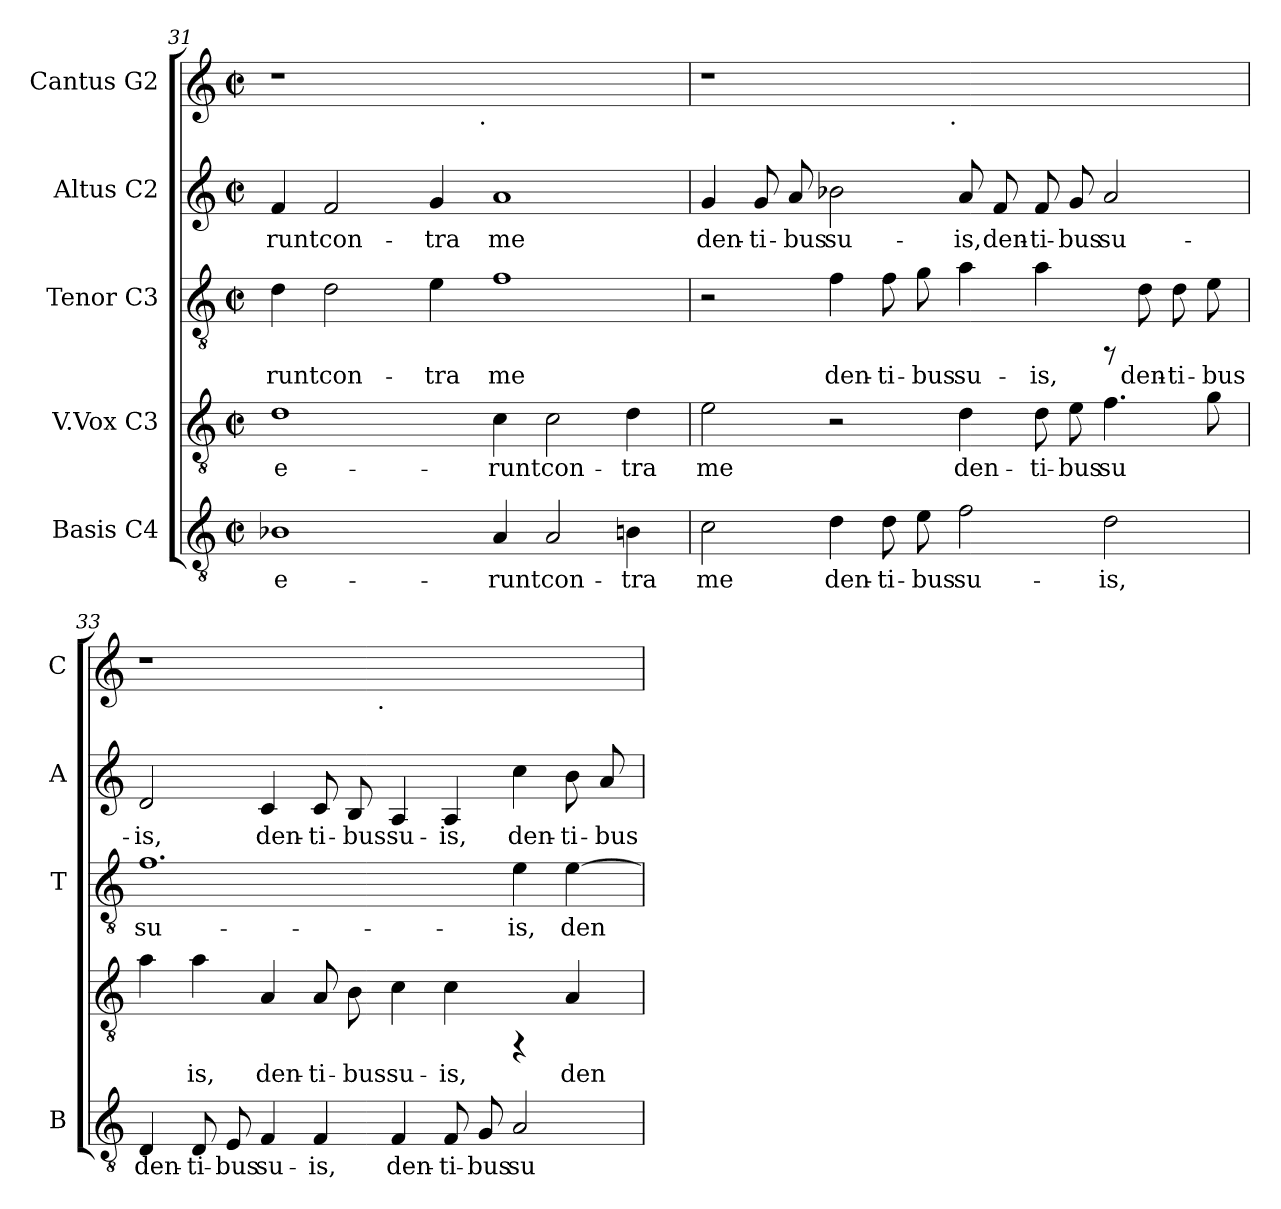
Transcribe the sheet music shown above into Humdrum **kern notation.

**kern	**text	**kern	**text	**kern	**text	**kern	**text	**kern
*part5	*part5	*part4	*part4	*part3	*part3	*part2	*part2	*part1
*staff5	*staff5	*staff4	*staff4	*staff3	*staff3	*staff2	*staff2	*staff1
*I"Basis  C4	*	*I"V.Vox  C3	*	*I"Tenor  C3	*	*I"Altus  C2	*	*I"Cantus  G2
*I'B	*	*	*	*I'T	*	*I'A	*	*I'C
!!LO:LB:g=z
*clefGv2	*	*clefGv2	*	*clefGv2	*	*clefG2	*	*clefG2
*k[]	*	*k[]	*	*k[]	*	*k[]	*	*k[]
*C:	*	*C:	*	*C:	*	*C:	*	*C:
*M2/2	*	*M2/2	*	*M2/2	*	*M2/2	*	*M2/2
*met(c|)	*	*met(c|)	*	*met(c|)	*	*met(c|)	*	*met(c|)
=31	=31	=31	=31	=31	=31	=31	=31	=31
!	!LO:LY:b:cj	!	!LO:LY:b	!	!LO:LY:b	!	!LO:LY:b:cj	!
*	*	*	*	*	*	*	*	*^
1B-X	-e-	1d	-e-	4d\	-runt	4f/	-runt	1r	2ryy
!	!	!	!	!	!LO:LY:b	!	!LO:LY:b:cj	!	!
.	.	.	.	2d\	con-	2f/	con-	.	.
.	.	.	.	.	.	.	.	.	4...ryy
!	!	!	!	!	!LO:LY:b	!	!LO:LY:b:cj	!	!
.	.	.	.	4e\	-tra	4g/	-tra	.	.
!	!	!	!	!	!	!	!	!	!LO:TX:b:t=.
.	.	.	.	.	.	.	.	.	1ryy
!	!LO:LY:b:cj	!	!LO:LY:b	!	!LO:LY:b	!	!LO:LY:b:cj	!	!
4A/	-runt	4c\	-runt	1f	me	1a	me	1ryy	.
!	!LO:LY:b:cj	!	!LO:LY:b	!	!	!	!	!	!
2A/	con-	2c\	con-	.	.	.	.	.	.
!	!LO:LY:b:cj	!	!LO:LY:b	!	!	!	!	!	!
4Bn\	-tra	4d\	-tra	.	.	.	.	.	.
.	.	.	.	.	.	.	.	.	32ryy
=32	=32	=32	=32	=32	=32	=32	=32	=32	=32
!	!LO:LY:b:cj	!	!LO:LY:b	!	!	!	!LO:LY:b:cj	!	!
2c\	me	2e\	me	2r	.	4g/	den-	1r	2ryy
!	!	!	!	!	!	!	!LO:LY:b:cj	!	!
.	.	.	.	.	.	8g/	-ti-	.	.
!	!	!	!	!	!	!	!LO:LY:b:cj	!	!
.	.	.	.	.	.	8a/	-bus	.	.
!	!LO:LY:b:cj	!	!	!	!LO:LY:b	!	!LO:LY:b:cj	!	!
4d\	den-	2r	.	4f\	den-	2b-X\	su-	.	4ryy
!	!LO:LY:b:cj	!	!	!	!LO:LY:b	!	!	!	!
8d\	-ti-	.	.	8f\	-ti-	.	.	.	8...ryy
!	!LO:LY:b:cj	!	!	!	!LO:LY:b	!	!	!	!
8e\	-bus	.	.	8g\	-bus	.	.	.	.
!	!	!	!	!	!	!	!	!	!LO:TX:b:t=.
.	.	.	.	.	.	.	.	.	1ryy
!	!LO:LY:b:cj	!	!LO:LY:b	!	!LO:LY:b	!	!LO:LY:b:cj	!	!
2f\	su-	4d\	den-	4a\	su-	8a/	-is,	1ryy	.
!	!	!	!	!	!	!	!LO:LY:b:cj	!	!
.	.	.	.	.	.	8f/	den-	.	.
!	!	!	!LO:LY:b	!	!LO:LY:b	!	!LO:LY:b:cj	!	!
.	.	8d\	-ti-	4a\	-is,	8f/	-ti-	.	.
!	!	!	!LO:LY:b	!	!	!	!LO:LY:b:cj	!	!
.	.	8e\	-bus	.	.	8g/	-bus	.	.
!	!LO:LY:b:cj	!	!LO:LY:b	!	!	!	!LO:LY:b:cj	!	!
2d\	-is,	4.f\	su-	8rFF	.	2a/	su-	.	.
!	!	!	!	!	!LO:LY:b	!	!	!	!
.	.	.	.	8d\	den-	.	.	.	.
!	!	!	!	!	!LO:LY:b	!	!	!	!
.	.	.	.	8d\	-ti-	.	.	.	.
!	!	!	!LO:LY:b	!	!LO:LY:b	!	!	!	!
.	.	8g\	--	8e\	-bus	.	.	.	.
.	.	.	.	.	.	.	.	.	64ryy
=33	=33	=33	=33	=33	=33	=33	=33	=33	=33
!	!LO:LY:b:cj	!	!LO:LY:b	!	!LO:LY:b	!	!LO:LY:b:cj	!	!
4D/	den-	4a\	--	1.f	su-	2d/	-is,	1r	2ryy
!	!LO:LY:b:cj	!	!LO:LY:b	!	!	!	!	!	!
8D/	-ti-	4a\	-is,	.	.	.	.	.	.
!	!LO:LY:b:cj	!	!	!	!	!	!	!	!
8E/	-bus	.	.	.	.	.	.	.	.
!	!LO:LY:b:cj	!	!LO:LY:b	!	!	!	!LO:LY:b:cj	!	!
4F/	su-	4A/	den-	.	.	4c/	den-	.	4...ryy
!	!LO:LY:b:cj	!	!LO:LY:b	!	!	!	!LO:LY:b:cj	!	!
4F/	-is,	8A/	-ti-	.	.	8c/	-ti-	.	.
!	!	!	!LO:LY:b	!	!	!	!LO:LY:b:cj	!	!
.	.	8B\	-bus	.	.	8B/	-bus	.	.
!	!	!	!	!	!	!	!	!	!LO:TX:b:t=.
.	.	.	.	.	.	.	.	.	1ryy
!	!LO:LY:b:cj	!	!LO:LY:b	!	!	!	!LO:LY:b:cj	!	!
4F/	den-	4c\	su-	.	.	4A/	su-	1ryy	.
!	!LO:LY:b:cj	!	!LO:LY:b	!	!	!	!LO:LY:b:cj	!	!
8F/	-ti-	4c\	-is,	.	.	4A/	-is,	.	.
!	!LO:LY:b:cj	!	!	!	!	!	!	!	!
8G/	-bus	.	.	.	.	.	.	.	.
!	!LO:LY:b:cj	!	!	!	!LO:LY:b	!	!LO:LY:b:cj	!	!
2A/	su-	4rFF	.	4e\	-is,	4cc\	den-	.	.
!	!	!	!LO:LY:b	!	!LO:LY:b	!	!LO:LY:b:cj	!	!
.	.	4A/	den-	[<4e\	den-	8b\	-ti-	.	.
!	!	!	!	!	!	!	!LO:LY:b:cj	!	!
.	.	.	.	.	.	8a/	-bus	.	.
.	.	.	.	.	.	.	.	.	32ryy
*	*	*	*	*	*	*	*	*v	*v
=	=	=	=	=	=	=	=	=
*-	*-	*-	*-	*-	*-	*-	*-	*-
